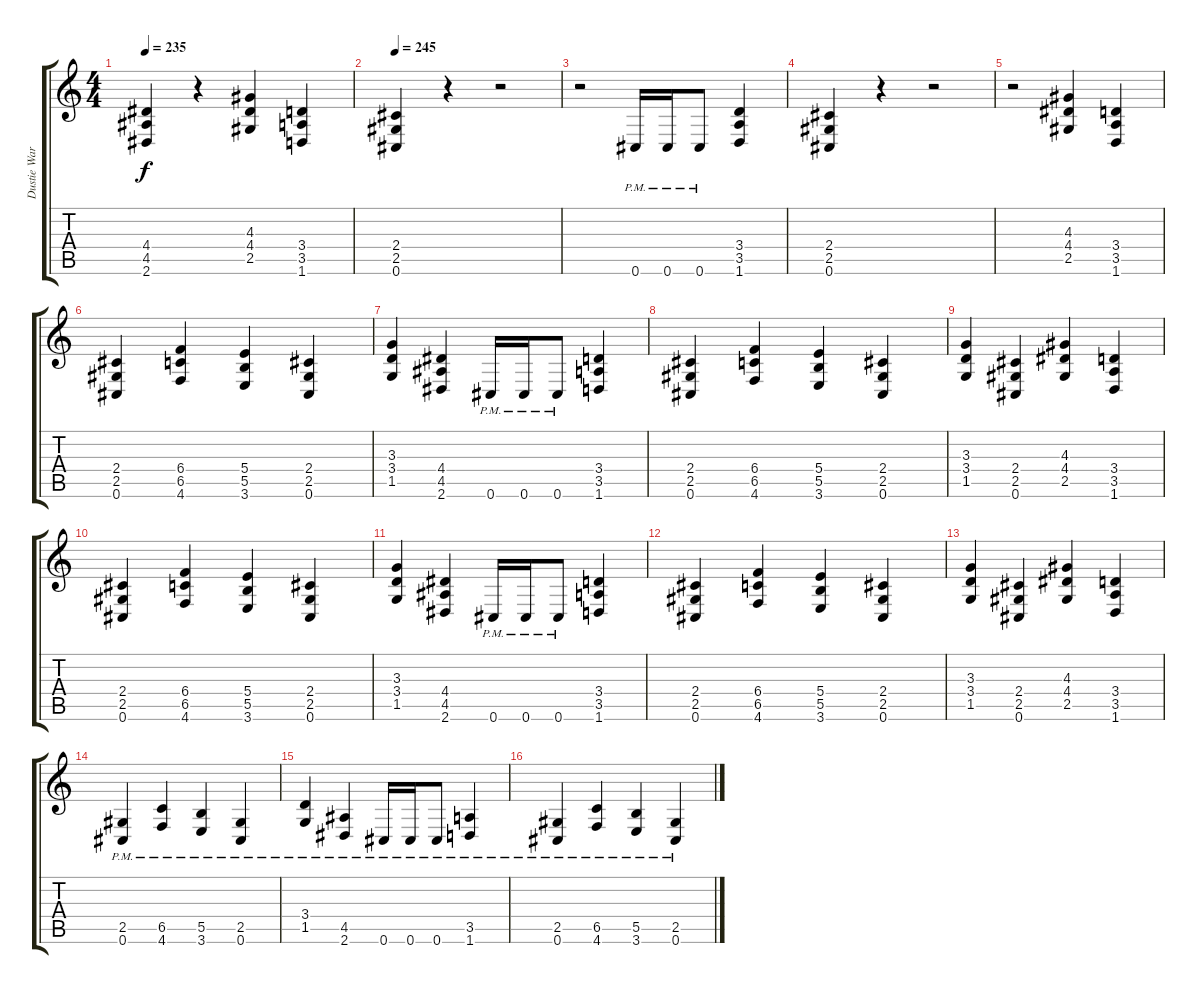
\track ("Dustie Waring Rhythm Gtr." "Dustie War") {instrument distortionguitar}
\staff {score tabs}
\tuning (Db4 Ab3 E3 B2 Gb2 Db2) {hide}
\ts (4 4)
\tempo 235
\clef g2
\ks c
(4.4 4.5 2.6).4{dy f} r.4 (4.3 4.4 2.5).4 (3.4 3.5 1.6).4 |
\tempo 245
(2.4 2.5 0.6).4 r.4 r.2 |
r.2 0.6{pm}.16 0.6{pm}.16 0.6{pm}.8 (3.4 3.5 1.6).4 |
(2.4 2.5 0.6).4 r.4 r.2 |
r.2 (4.3 4.4 2.5).4 (3.4 3.5 1.6).4 |
(2.4 2.5 0.6).4 (6.4 6.5 4.6).4 (5.4 5.5 3.6).4 (2.4 2.5 0.6).4 |
(3.3 3.4 1.5).4 (4.4 4.5 2.6).4 0.6{pm}.16 0.6{pm}.16 0.6{pm}.8 (3.4 3.5 1.6).4 |
(2.4 2.5 0.6).4 (6.4 6.5 4.6).4 (5.4 5.5 3.6).4 (2.4 2.5 0.6).4 |
(3.3 3.4 1.5).4 (2.4 2.5 0.6).4 (4.3 4.4 2.5).4 (3.4 3.5 1.6).4 |
(2.4 2.5 0.6).4 (6.4 6.5 4.6).4 (5.4 5.5 3.6).4 (2.4 2.5 0.6).4 |
(3.3 3.4 1.5).4 (4.4 4.5 2.6).4 0.6{pm}.16 0.6{pm}.16 0.6{pm}.8 (3.4 3.5 1.6).4 |
(2.4 2.5 0.6).4 (6.4 6.5 4.6).4 (5.4 5.5 3.6).4 (2.4 2.5 0.6).4 |
(3.3 3.4 1.5).4 (2.4 2.5 0.6).4 (4.3 4.4 2.5).4 (3.4 3.5 1.6).4 |
(2.5{pm} 0.6{pm}).4 (6.5{pm} 4.6{pm}).4 (5.5{pm} 3.6{pm}).4 (2.5{pm} 0.6{pm}).4 |
(3.4{pm} 1.5{pm}).4 (4.5{pm} 2.6{pm}).4 0.6{pm}.16 0.6{pm}.16 0.6{pm}.8 (3.5{pm} 1.6{pm}).4 |
(2.5{pm} 0.6{pm}).4 (6.5{pm} 4.6{pm}).4 (5.5{pm} 3.6{pm}).4 (2.5{pm} 0.6{pm}).4
